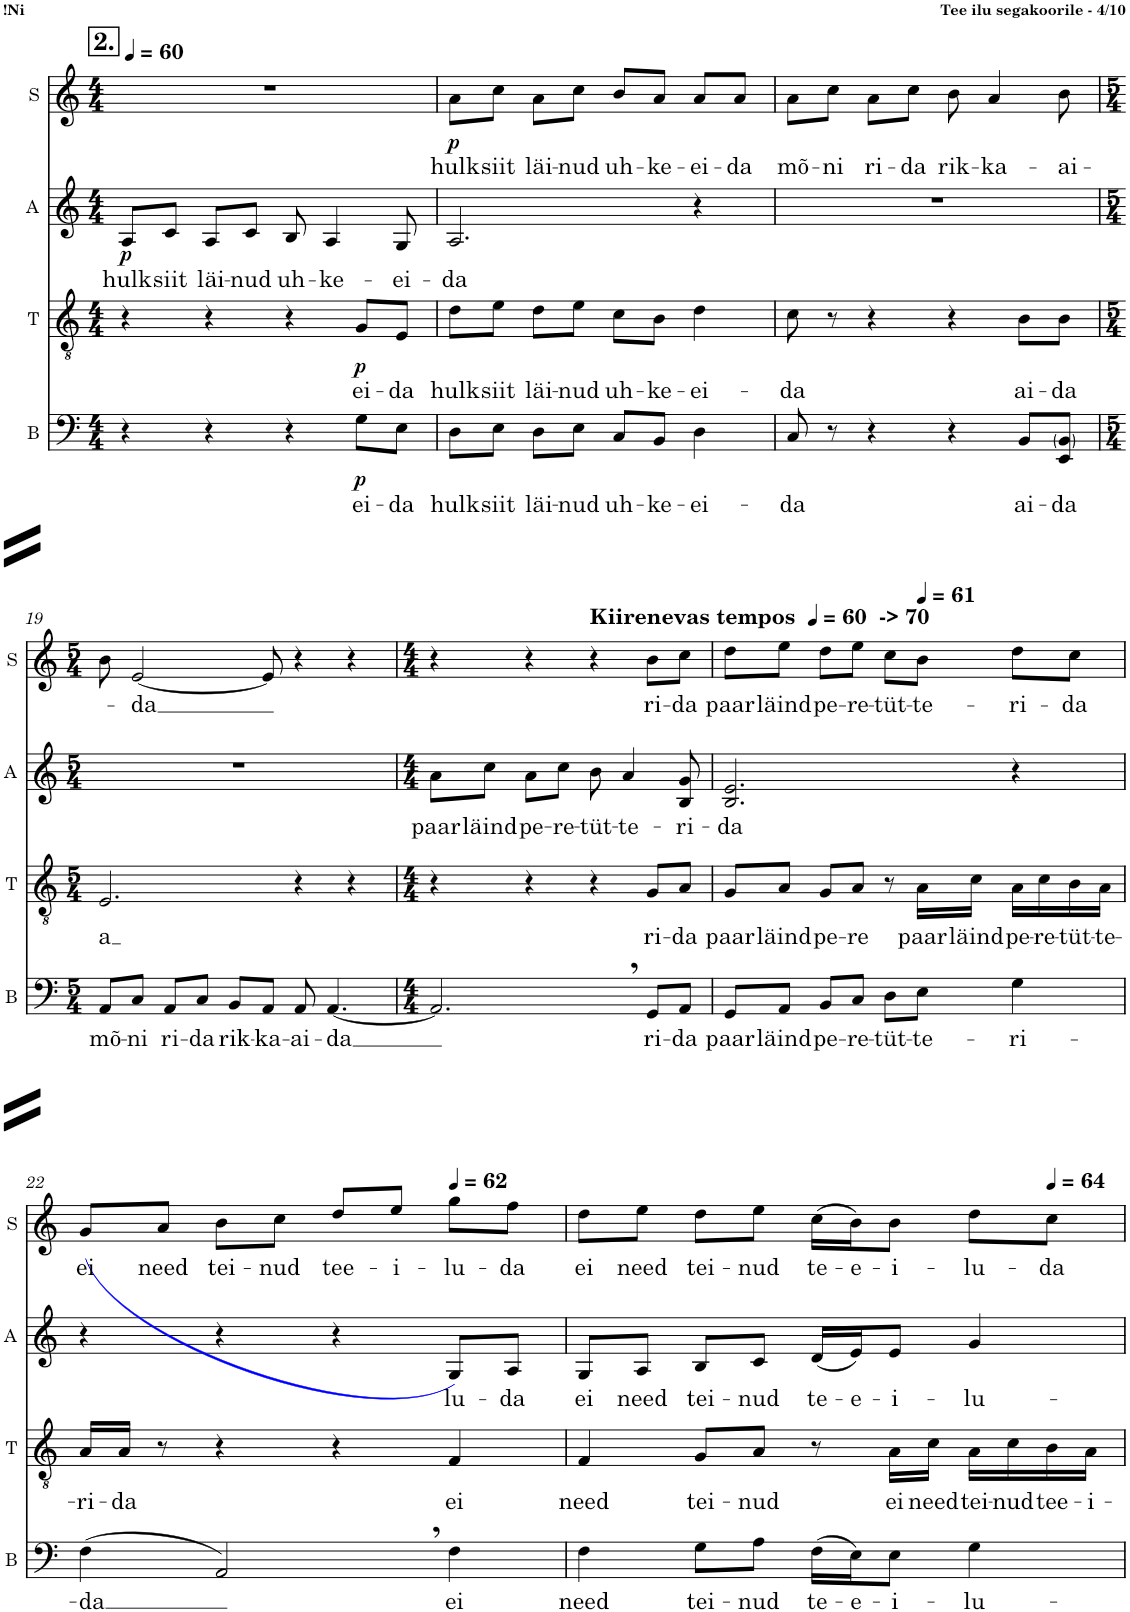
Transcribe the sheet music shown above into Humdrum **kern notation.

**kern	**text	**dynam	**kern	**text	**dynam	**kern	**text	**dynam	**kern	**text	**dynam
*part4	*part4	*part4	*part3	*part3	*part3	*part2	*part2	*part2	*part1	*part1	*part1
*staff4	*staff4	*staff4	*staff3	*staff3	*staff3	*staff2	*staff2	*staff2	*staff1	*staff1	*staff1
*I"B	*	*	*I"T	*	*	*I"A	*	*	*I"S	*	*
*I'B	*	*	*I'T	*	*	*I'A	*	*	*I'S	*	*
!!LO:PB:g=z
*clefF4	*	*	*clefGv2	*	*	*clefG2	*	*	*clefG2	*	*
*	*	*	*	*	*	*Trd1c2	*	*	*	*	*
*k[]	*	*	*k[]	*	*	*k[]	*	*	*k[]	*	*
*M4/4	*	*	*M4/4	*	*	*M4/4	*	*	*M4/4	*	*
*MM60	*	*	*MM60	*	*	*MM60	*	*	*MM60	*	*
!!LO:REH:place=s1:a:B:cj:fs=14:t=2.
=16	=16	=16	=16	=16	=16	=16	=16	=16	=16	=16	=16
!	!	!	!	!	!	!	!LO:LY:b	!LO:DY:b	!	!	!
4r	.	.	4r	.	.	8A/L	hulk	p	1r	.	.
!	!	!	!	!	!	!	!LO:LY:b	!	!	!	!
.	.	.	.	.	.	8c/J	siit	.	.	.	.
!	!	!	!	!	!	!	!LO:LY:b	!	!	!	!
4r	.	.	4r	.	.	8A/L	läi-	.	.	.	.
!	!	!	!	!	!	!	!LO:LY:b	!	!	!	!
.	.	.	.	.	.	8c/J	-nud	.	.	.	.
!	!	!	!	!	!	!	!LO:LY:b	!	!	!	!
4r	.	.	4r	.	.	8B/	uh-	.	.	.	.
!	!	!	!	!	!	!	!LO:LY:b	!	!	!	!
.	.	.	.	.	.	4A/	-ke-	.	.	.	.
!	!LO:LY:b	!LO:DY:b	!	!LO:LY:b	!LO:DY:b	!	!	!	!	!	!
8G\L	-ei-	p	8G/L	-ei-	p	.	.	.	.	.	.
!	!LO:LY:b	!	!	!LO:LY:b	!	!	!LO:LY:b	!	!	!	!
8E\J	-da	.	8E/J	-da	.	8G/	-ei-	.	.	.	.
=17	=17	=17	=17	=17	=17	=17	=17	=17	=17	=17	=17
!	!LO:LY:b	!	!	!LO:LY:b	!	!	!LO:LY:b	!	!	!LO:LY:b	!LO:DY:b
8D\L	hulk	.	8d\L	hulk	.	2.A/	-da	.	8a\L	hulk	p
!	!LO:LY:b	!	!	!LO:LY:b	!	!	!	!	!	!LO:LY:b	!
8E\J	siit	.	8e\J	siit	.	.	.	.	8cc\J	siit	.
!	!LO:LY:b	!	!	!LO:LY:b	!	!	!	!	!	!LO:LY:b	!
8D\L	läi-	.	8d\L	läi-	.	.	.	.	8a\L	läi-	.
!	!LO:LY:b	!	!	!LO:LY:b	!	!	!	!	!	!LO:LY:b	!
8E\J	-nud	.	8e\J	-nud	.	.	.	.	8cc\J	-nud	.
!	!LO:LY:b	!	!	!LO:LY:b	!	!	!	!	!	!LO:LY:b	!
8C/L	uh-	.	8c\L	uh-	.	.	.	.	8b/L	uh-	.
!	!LO:LY:b	!	!	!LO:LY:b	!	!	!	!	!	!LO:LY:b	!
8BB/J	-ke-	.	8B\J	-ke-	.	.	.	.	8a/J	-ke-	.
!	!LO:LY:b	!	!	!LO:LY:b	!	!	!	!	!	!LO:LY:b	!
4D\	-ei-	.	4d\	-ei-	.	4r	.	.	8a/L	-ei-	.
!	!	!	!	!	!	!	!	!	!	!LO:LY:b	!
.	.	.	.	.	.	.	.	.	8a/J	-da	.
=18	=18	=18	=18	=18	=18	=18	=18	=18	=18	=18	=18
!	!LO:LY:b	!	!	!LO:LY:b	!	!	!	!	!	!LO:LY:b	!
8C/	-da	.	8c\	-da	.	1r	.	.	8a\L	mõ-	.
!	!	!	!	!	!	!	!	!	!	!LO:LY:b	!
8r	.	.	8r	.	.	.	.	.	8cc\J	-ni	.
!	!	!	!	!	!	!	!	!	!	!LO:LY:b	!
4r	.	.	4r	.	.	.	.	.	8a\L	ri-	.
!	!	!	!	!	!	!	!	!	!	!LO:LY:b	!
.	.	.	.	.	.	.	.	.	8cc\J	-da	.
!	!	!	!	!	!	!	!	!	!	!LO:LY:b	!
4r	.	.	4r	.	.	.	.	.	8b\	rik-	.
!	!	!	!	!	!	!	!	!	!	!LO:LY:b	!
.	.	.	.	.	.	.	.	.	4a/	-ka-	.
!	!LO:LY:b	!	!	!LO:LY:b	!	!	!	!	!	!	!
8BB/L	-ai-	.	8B\L	ai-	.	.	.	.	.	.	.
!	!LO:LY:b	!	!	!LO:LY:b	!	!	!	!	!	!LO:LY:b	!
8EE/ 8BB/J	-da	.	8B\J	-da	.	.	.	.	8b\	-ai-	.
!!LO:LB:g=z
=19	=19	=19	=19	=19	=19	=19	=19	=19	=19	=19	=19
*M5/4	*	*	*M5/4	*	*	*M5/4	*	*	*M5/4	*	*
!	!LO:LY:b	!	!	!LO:LY:b	!	!	!	!	!	!	!
8AA/L	mõ-	.	2.E/	a	.	4%5r	.	.	8b\	.	.
!	!LO:LY:b	!	!	!	!	!	!	!	!	!LO:LY:b	!
8C/J	-ni	.	.	.	.	.	.	.	[2e/	-da	.
!	!LO:LY:b	!	!	!	!	!	!	!	!	!	!
8AA/L	ri-	.	.	.	.	.	.	.	.	.	.
!	!LO:LY:b	!	!	!	!	!	!	!	!	!	!
8C/J	-da	.	.	.	.	.	.	.	.	.	.
!	!LO:LY:b	!	!	!	!	!	!	!	!	!	!
8BB/L	rik-	.	.	.	.	.	.	.	.	.	.
!	!LO:LY:b	!	!	!	!	!	!	!	!	!	!
8AA/J	-ka-	.	.	.	.	.	.	.	8e/]	.	.
!	!LO:LY:b	!	!	!	!	!	!	!	!	!	!
8AA/	-ai-	.	4r	.	.	.	.	.	4r	.	.
!	!LO:LY:b	!	!	!	!	!	!	!	!	!	!
[4.AA/	-da	.	.	.	.	.	.	.	.	.	.
.	.	.	4r	.	.	.	.	.	4r	.	.
=20	=20	=20	=20	=20	=20	=20	=20	=20	=20	=20	=20
*M4/4	*	*	*M4/4	*	*	*M4/4	*	*	*M4/4	*	*
!	!	!	!	!	!	!	!LO:LY:b	!	!	!	!
2.AA,/]	.	.	4r	.	.	8a\L	paar	.	4r	.	.
!	!	!	!	!	!	!	!LO:LY:b	!	!	!	!
.	.	.	.	.	.	8cc\J	läind	.	.	.	.
!	!	!	!	!	!	!	!LO:LY:b	!	!	!	!
.	.	.	4r	.	.	8a\L	pe-	.	4r	.	.
!	!	!	!	!	!	!	!LO:LY:b	!	!	!	!
.	.	.	.	.	.	8cc\J	-re-	.	.	.	.
*	*	*	*	*	*	*	*	*	*MM60	*	*
!	!	!	!	!	!	!	!	!	!LO:TX:a:B:t=Kiirenevas tempos	!	!
!	!	!	!	!	!	!	!	!	!LO:TX:a:B:t=-> 70	!	!
!	!	!	!	!	!	!	!LO:LY:b	!	!	!	!
.	.	.	4r	.	.	8b\	-tüt-	.	4r	.	.
!	!	!	!	!	!	!	!LO:LY:b	!	!	!	!
.	.	.	.	.	.	4a/	-te-	.	.	.	.
!	!LO:LY:b	!	!	!LO:LY:b	!	!	!	!	!	!LO:LY:b	!
8GG/L	ri-	.	8G/L	ri-	.	.	.	.	8b\L	ri-	.
!	!LO:LY:b	!	!	!LO:LY:b	!	!	!LO:LY:b	!	!	!LO:LY:b	!
8AA/J	-da	.	8A/J	-da	.	8B/ 8g/	-ri-	.	8cc\J	-da	.
=21	=21	=21	=21	=21	=21	=21	=21	=21	=21	=21	=21
!	!LO:LY:b	!	!	!LO:LY:b	!	!	!LO:LY:b	!	!	!LO:LY:b	!
8GG/L	paar	.	8G/L	paar	.	2.B/ 2.e/	-da	.	8dd\L	paar	.
!	!LO:LY:b	!	!	!LO:LY:b	!	!	!	!	!	!LO:LY:b	!
8AA/J	läind	.	8A/J	läind	.	.	.	.	8ee\J	läind	.
!	!LO:LY:b	!	!	!LO:LY:b	!	!	!	!	!	!LO:LY:b	!
8BB/L	pe-	.	8G/L	pe-	.	.	.	.	8dd\L	pe-	.
!	!LO:LY:b	!	!	!LO:LY:b	!	!	!	!	!	!LO:LY:b	!
8C/J	-re-	.	8A/J	-re	.	.	.	.	8ee\J	-re-	.
!	!LO:LY:b	!	!	!	!	!	!	!	!	!LO:LY:b	!
8D\L	-tüt-	.	8r	.	.	.	.	.	8cc\L	-tüt-	.
*	*	*	*	*	*	*	*	*	*MM61	*	*
!	!LO:LY:b	!	!	!LO:LY:b	!	!	!	!	!	!LO:LY:b	!
8E\J	-te-	.	16A\LL	paar	.	.	.	.	8b\J	-te-	.
!	!	!	!	!LO:LY:b	!	!	!	!	!	!	!
.	.	.	16c\JJ	läind	.	.	.	.	.	.	.
!	!LO:LY:b	!	!	!LO:LY:b	!	!	!	!	!	!LO:LY:b	!
4G\	-ri-	.	16A\LL	pe-	.	4r	.	.	8dd\L	-ri-	.
!	!	!	!	!LO:LY:b	!	!	!	!	!	!	!
.	.	.	16c\	-re-	.	.	.	.	.	.	.
!	!	!	!	!LO:LY:b	!	!	!	!	!	!LO:LY:b	!
.	.	.	16B\	-tüt-	.	.	.	.	8cc\J	-da	.
!	!	!	!	!LO:LY:b	!	!	!	!	!	!	!
.	.	.	16A\JJ	-te-	.	.	.	.	.	.	.
!!LO:LB:g=z
=22	=22	=22	=22	=22	=22	=22	=22	=22	=22	=22	=22
!	!LO:LY:b	!	!	!LO:LY:b	!	!	!	!	!	!LO:LY:b	!
(4F\	-da	.	16A/LL	-ri-	.	4r	.	.	(8g/L	ei	.
!	!	!	!	!LO:LY:b	!	!	!	!	!	!	!
.	.	.	16A/JJ	-da	.	.	.	.	.	.	.
!	!	!	!	!	!	!	!	!	!	!LO:LY:b	!
.	.	.	8r	.	.	.	.	.	8a/J	need	.
!	!	!	!	!	!	!	!	!	!	!LO:LY:b	!
2AA,/)	.	.	4r	.	.	4r	.	.	8b\L	tei-	.
!	!	!	!	!	!	!	!	!	!	!LO:LY:b	!
.	.	.	.	.	.	.	.	.	8cc\J	-nud	.
!	!	!	!	!	!	!	!	!	!	!LO:LY:b	!
.	.	.	4r	.	.	4r	.	.	8dd/L	tee-	.
!	!	!	!	!	!	!	!	!	!	!LO:LY:b	!
.	.	.	.	.	.	.	.	.	8ee/J	-i-	.
*	*	*	*	*	*	*	*	*	*MM62	*	*
!	!LO:LY:b	!	!	!LO:LY:b	!	!	!LO:LY:b	!	!	!LO:LY:b	!
4F\	ei	.	4F/	-ei	.	8G/L)	-lu-	.	8gg\L	-lu-	.
!	!	!	!	!	!	!	!LO:LY:b	!	!	!LO:LY:b	!
.	.	.	.	.	.	8A/J	-da	.	8ff\J	-da	.
=23	=23	=23	=23	=23	=23	=23	=23	=23	=23	=23	=23
!	!LO:LY:b	!	!	!LO:LY:b	!	!	!LO:LY:b	!	!	!LO:LY:b	!
4F\	need	.	4F/	need	.	8G/L	ei	.	8dd\L	ei	.
!	!	!	!	!	!	!	!LO:LY:b	!	!	!LO:LY:b	!
.	.	.	.	.	.	8A/J	need	.	8ee\J	need	.
!	!LO:LY:b	!	!	!LO:LY:b	!	!	!LO:LY:b	!	!	!LO:LY:b	!
8G\L	tei-	.	8G/L	tei-	.	8B/L	tei-	.	8dd\L	tei-	.
!	!LO:LY:b	!	!	!LO:LY:b	!	!	!LO:LY:b	!	!	!LO:LY:b	!
8A\J	-nud	.	8A/J	-nud	.	8c/J	-nud	.	8ee\J	-nud	.
!	!LO:LY:b	!	!	!	!	!	!LO:LY:b	!	!	!LO:LY:b	!
(16F\LL	te-	.	8r	.	.	(16d/LL	te-	.	(16cc\LL	te-	.
!	!LO:LY:b	!	!	!	!	!	!LO:LY:b	!	!	!LO:LY:b	!
16E\J)	-e-	.	.	.	.	16e/J)	-e-	.	16b\J)	-e-	.
!	!LO:LY:b	!	!	!LO:LY:b	!	!	!LO:LY:b	!	!	!LO:LY:b	!
8E\J	-i-	.	16A\LL	ei	.	8e/J	-i-	.	8b\J	-i-	.
!	!	!	!	!LO:LY:b	!	!	!	!	!	!	!
.	.	.	16c\JJ	need	.	.	.	.	.	.	.
!	!LO:LY:b	!	!	!LO:LY:b	!	!	!LO:LY:b	!	!	!LO:LY:b	!
4G\	-lu-	.	16A\LL	tei-	.	4g/	-lu-	.	8dd\L	-lu-	.
!	!	!	!	!LO:LY:b	!	!	!	!	!	!	!
.	.	.	16c\	-nud	.	.	.	.	.	.	.
*	*	*	*	*	*	*	*	*	*MM64	*	*
!	!	!	!	!LO:LY:b	!	!	!	!	!	!LO:LY:b	!
.	.	.	16B\	tee-	.	.	.	.	8cc\J	-da	.
!	!	!	!	!LO:LY:b	!	!	!	!	!	!	!
.	.	.	16A\JJ	-i-	.	.	.	.	.	.	.
=	=	=	=	=	=	=	=	=	=	=	=
*-	*-	*-	*-	*-	*-	*-	*-	*-	*-	*-	*-
